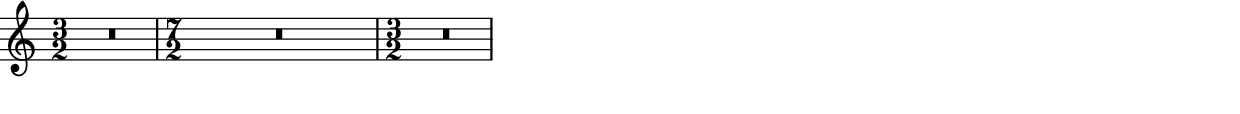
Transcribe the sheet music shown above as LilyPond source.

%% Generated by lilypond-book.py
%% Options: [exampleindent=10.16\mm,indent=0\mm,line-width=160\mm]
\include "lilypond-book-preamble.ly"


% ****************************************************************
% Start cut-&-pastable-section
% ****************************************************************



\paper {
  indent = 0\mm
  line-width = 160\mm
  % offset the left padding, also add 1mm as lilypond creates cropped
  % images with a little space on the right
  line-width = #(- line-width (* mm  3.000000) (* mm 1))
}

\layout {
  
}





% ****************************************************************
% ly snippet:
% ****************************************************************
\sourcefilename "/home/karlin/lilypond-git/input/regression/multi-measure-rest-tweaks.ly"
\sourcefileline 0
\header {
  texidoc = "Multi-measure rests standard values can be tweaked."
}

\version "2.17.6"

\markup "Use non-standard multi-measure rests:"
\new Staff {
  \override MultiMeasureRest.usable-duration-logs = #(iota 2 1)
  \time 1/4 R4
  \time 2/4 R2
}
\markup "Round up to the longer rest:"
\new Staff {
  \override MultiMeasureRest.round-up-to-longer-rest = ##t
  \time 3/2 R1.
  \time 7/2 R\breve..
}
\markup "Round up to the longer rest only in specified time signatures:"
\new Staff {
  \override MultiMeasureRest.round-up-exceptions = #'((3 . 2))
  \time 3/2 R1.
  \time 7/2 R\breve..
  \time 3/2 R1.
}



% ****************************************************************
% end ly snippet
% ****************************************************************
